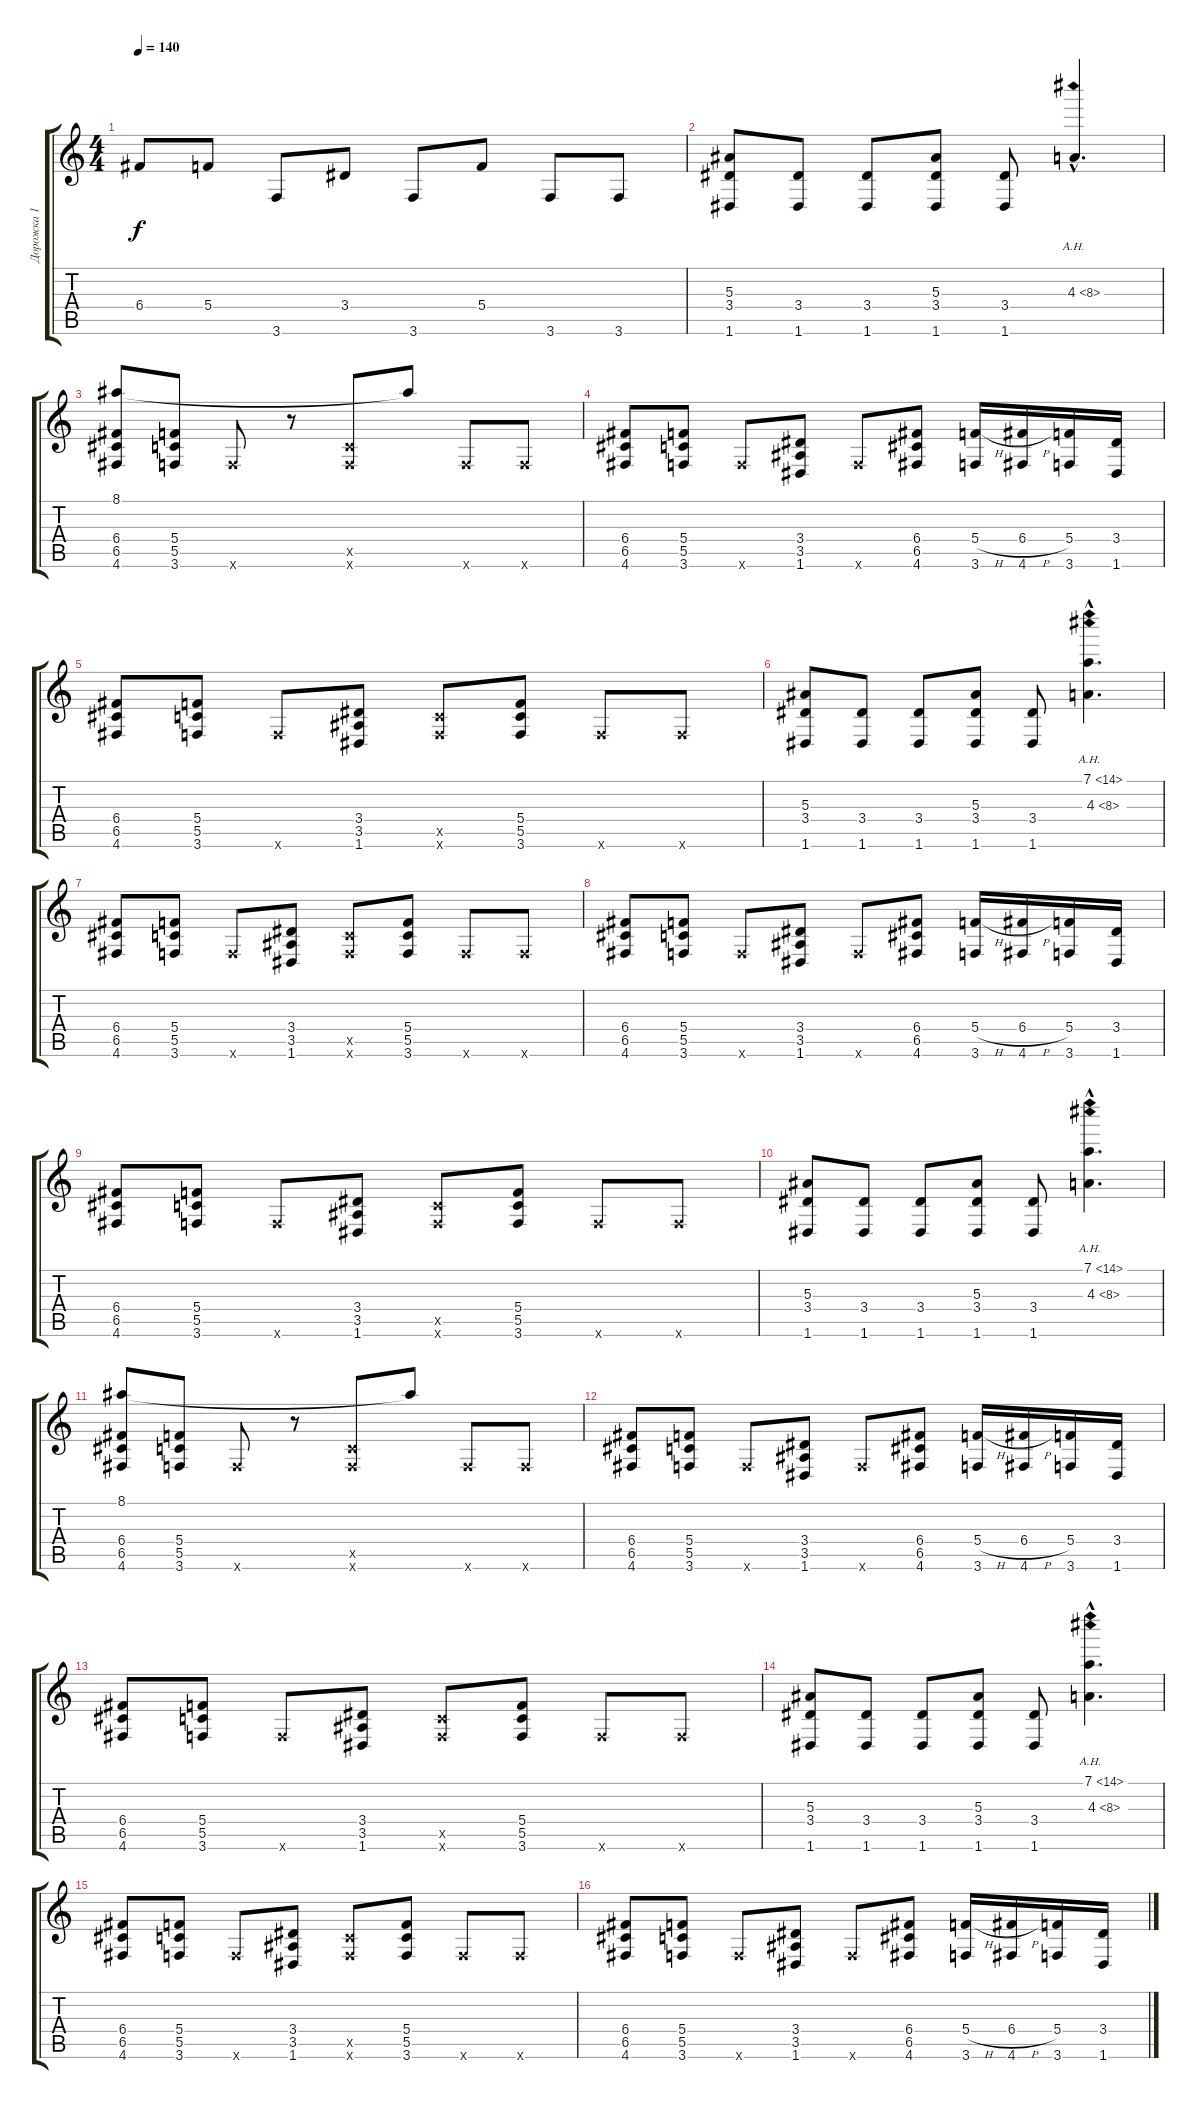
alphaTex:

\track ("Дорожка 1" "Дорожка 1") {instrument distortionguitar}
\staff {score tabs}
\tuning (D4 A3 F3 C3 G2 D2) {hide}
\ts (4 4)
\tempo 140
\clef g2
\ks c
6.4.8{dy f} 5.4.8 3.6.8 3.4.8 3.6.8 5.4.8 3.6.8 3.6.8 |
(5.3 3.4 1.6).8 (3.4 1.6).8 (3.4 1.6).8 (5.3 3.4 1.6).8 (3.4 1.6).8 4.3{ah 4 hac}.4{d} |
(8.1 6.4 6.5 4.6).8 (5.4 5.5 3.6).8 3.6{x}.8 r.8 (5.5{x} 3.6{x}).8 8.1{t}.8 3.6{x}.8 3.6{x}.8 |
(6.4 6.5 4.6).8 (5.4 5.5 3.6).8 3.6{x}.8 (3.4 3.5 1.6).8 3.6{x}.8 (6.4 6.5 4.6).8 (5.4{h} 3.6).16 (6.4{h} 4.6).16 (5.4 3.6).16 (3.4 1.6).16 |
(6.4 6.5 4.6).8 (5.4 5.5 3.6).8 3.6{x}.8 (3.4 3.5 1.6).8 (5.5{x} 3.6{x}).8 (5.4 5.5 3.6).8 3.6{x}.8 3.6{x}.8 |
(5.3 3.4 1.6).8 (3.4 1.6).8 (3.4 1.6).8 (5.3 3.4 1.6).8 (3.4 1.6).8 (7.1{ah 7 hac} 4.3{ah 4 hac}).4{d} |
(6.4 6.5 4.6).8 (5.4 5.5 3.6).8 3.6{x}.8 (3.4 3.5 1.6).8 (5.5{x} 3.6{x}).8 (5.4 5.5 3.6).8 3.6{x}.8 3.6{x}.8 |
(6.4 6.5 4.6).8 (5.4 5.5 3.6).8 3.6{x}.8 (3.4 3.5 1.6).8 3.6{x}.8 (6.4 6.5 4.6).8 (5.4{h} 3.6).16 (6.4{h} 4.6).16 (5.4 3.6).16 (3.4 1.6).16 |
(6.4 6.5 4.6).8 (5.4 5.5 3.6).8 3.6{x}.8 (3.4 3.5 1.6).8 (5.5{x} 3.6{x}).8 (5.4 5.5 3.6).8 3.6{x}.8 3.6{x}.8 |
(5.3 3.4 1.6).8 (3.4 1.6).8 (3.4 1.6).8 (5.3 3.4 1.6).8 (3.4 1.6).8 (7.1{ah 7 hac} 4.3{ah 4 hac}).4{d} |
(8.1 6.4 6.5 4.6).8 (5.4 5.5 3.6).8 3.6{x}.8 r.8 (5.5{x} 3.6{x}).8 8.1{t}.8 3.6{x}.8 3.6{x}.8 |
(6.4 6.5 4.6).8 (5.4 5.5 3.6).8 3.6{x}.8 (3.4 3.5 1.6).8 3.6{x}.8 (6.4 6.5 4.6).8 (5.4{h} 3.6).16 (6.4{h} 4.6).16 (5.4 3.6).16 (3.4 1.6).16 |
(6.4 6.5 4.6).8 (5.4 5.5 3.6).8 3.6{x}.8 (3.4 3.5 1.6).8 (5.5{x} 3.6{x}).8 (5.4 5.5 3.6).8 3.6{x}.8 3.6{x}.8 |
(5.3 3.4 1.6).8 (3.4 1.6).8 (3.4 1.6).8 (5.3 3.4 1.6).8 (3.4 1.6).8 (7.1{ah 7 hac} 4.3{ah 4 hac}).4{d} |
(6.4 6.5 4.6).8 (5.4 5.5 3.6).8 3.6{x}.8 (3.4 3.5 1.6).8 (5.5{x} 3.6{x}).8 (5.4 5.5 3.6).8 3.6{x}.8 3.6{x}.8 |
(6.4 6.5 4.6).8 (5.4 5.5 3.6).8 3.6{x}.8 (3.4 3.5 1.6).8 3.6{x}.8 (6.4 6.5 4.6).8 (5.4{h} 3.6).16 (6.4{h} 4.6).16 (5.4 3.6).16 (3.4 1.6).16
